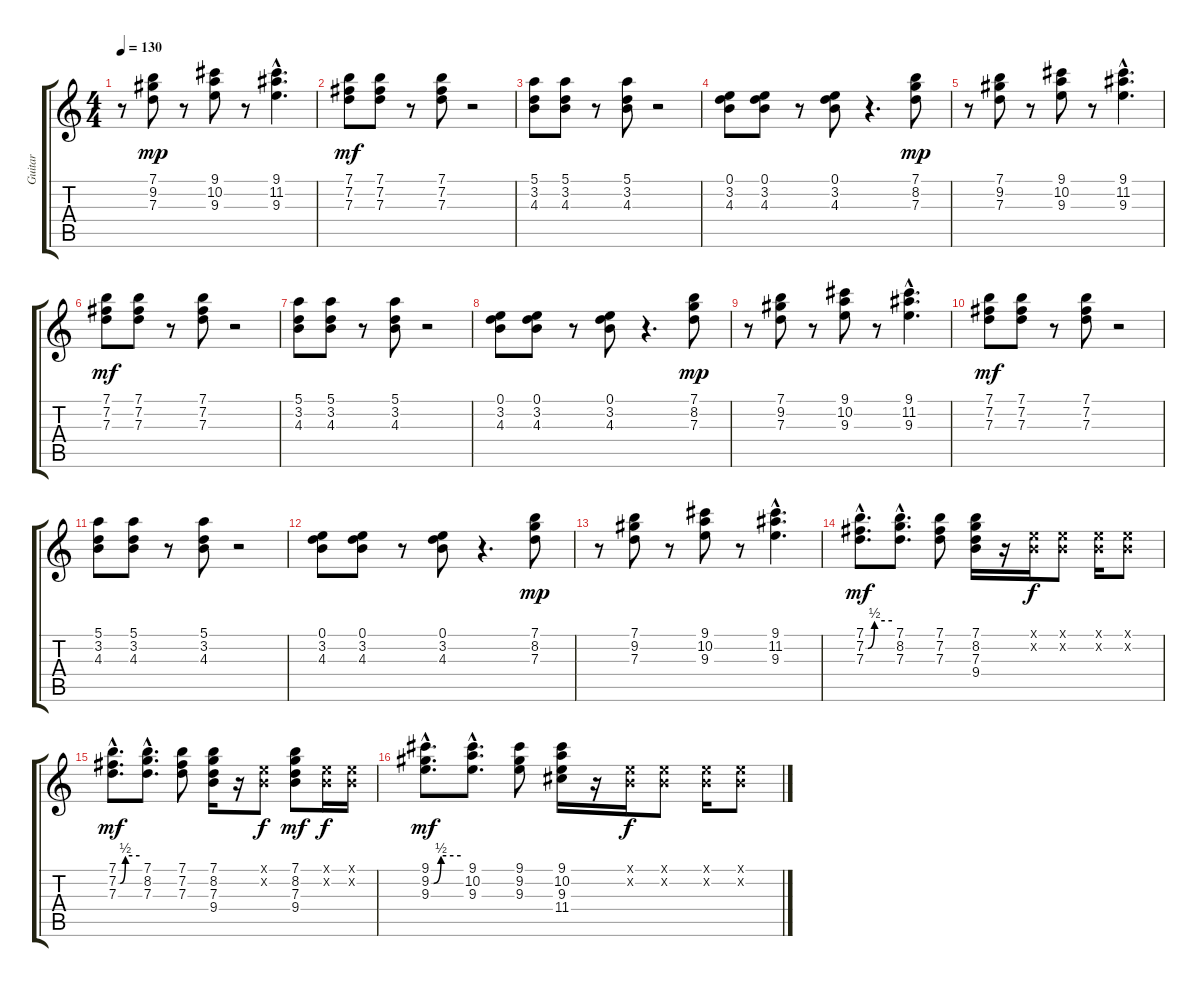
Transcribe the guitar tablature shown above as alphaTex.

\track ("Guitar" "Guitar") {instrument electricguitarclean}
\staff {score tabs}
\tuning (E4 B3 G3 D3 A2 E2) {hide}
\ts (4 4)
\tempo 130
\clef g2
\ks c
r.8{dy mp} (7.1 9.2 7.3).8 r.8 (9.1 10.2 9.3).8 r.8 (9.1{hac} 11.2{hac} 9.3{hac}).4{d} |
(7.1 7.2 7.3).8{dy mf} (7.1 7.2 7.3).8 r.8 (7.1 7.2 7.3).8 r.2 |
(5.1 3.2 4.3).8 (5.1 3.2 4.3).8 r.8 (5.1 3.2 4.3).8 r.2 |
(0.1 3.2 4.3).8 (0.1 3.2 4.3).8 r.8 (0.1 3.2 4.3).8 r.4{d} (7.1 8.2 7.3).8{dy mp} |
r.8 (7.1 9.2 7.3).8 r.8 (9.1 10.2 9.3).8 r.8 (9.1{hac} 11.2{hac} 9.3{hac}).4{d} |
(7.1 7.2 7.3).8{dy mf} (7.1 7.2 7.3).8 r.8 (7.1 7.2 7.3).8 r.2 |
(5.1 3.2 4.3).8 (5.1 3.2 4.3).8 r.8 (5.1 3.2 4.3).8 r.2 |
(0.1 3.2 4.3).8 (0.1 3.2 4.3).8 r.8 (0.1 3.2 4.3).8 r.4{d} (7.1 8.2 7.3).8{dy mp} |
r.8 (7.1 9.2 7.3).8 r.8 (9.1 10.2 9.3).8 r.8 (9.1{hac} 11.2{hac} 9.3{hac}).4{d} |
(7.1 7.2 7.3).8{dy mf} (7.1 7.2 7.3).8 r.8 (7.1 7.2 7.3).8 r.2 |
(5.1 3.2 4.3).8 (5.1 3.2 4.3).8 r.8 (5.1 3.2 4.3).8 r.2 |
(0.1 3.2 4.3).8 (0.1 3.2 4.3).8 r.8 (0.1 3.2 4.3).8 r.4{d} (7.1 8.2 7.3).8{dy mp} |
r.8 (7.1 9.2 7.3).8 r.8 (9.1 10.2 9.3).8 r.8 (9.1{hac} 11.2{hac} 9.3{hac}).4{d} |
(7.1{hac} 7.2{be (custom 0 0 5 0 20 2 60 2) hac} 7.3{hac}).8{d dy mf} (7.1{hac} 8.2{hac} 7.3{hac}).8{d} (7.1 7.2 7.3).8 (7.1 8.2 7.3 9.4).16 r.16 (0.1{x} 0.2{x}).16{dy f} (0.1{x} 0.2{x}).8 (0.1{x} 0.2{x}).16 (0.1{x} 0.2{x}).8 |
(7.1{hac} 7.2{be (custom 0 0 5 0 20 2 60 2) hac} 7.3{hac}).8{d dy mf} (7.1{hac} 8.2{hac} 7.3{hac}).8{d} (7.1 7.2 7.3).8 (7.1 8.2 7.3 9.4).16 r.16 (0.1{x} 0.2{x}).8{dy f} (7.1 8.2 7.3 9.4).8{dy mf} (0.1{x} 0.2{x}).16{dy f} (0.1{x} 0.2{x}).16 |
(9.1{hac} 9.2{be (custom 0 0 5 0 20 2 60 2) hac} 9.3{hac}).8{d dy mf} (9.1{hac} 10.2{hac} 9.3{hac}).8{d} (9.1 9.2 9.3).8 (9.1 10.2 9.3 11.4).16 r.16 (0.1{x} 0.2{x}).16{dy f} (0.1{x} 0.2{x}).8 (0.1{x} 0.2{x}).16 (0.1{x} 0.2{x}).8
